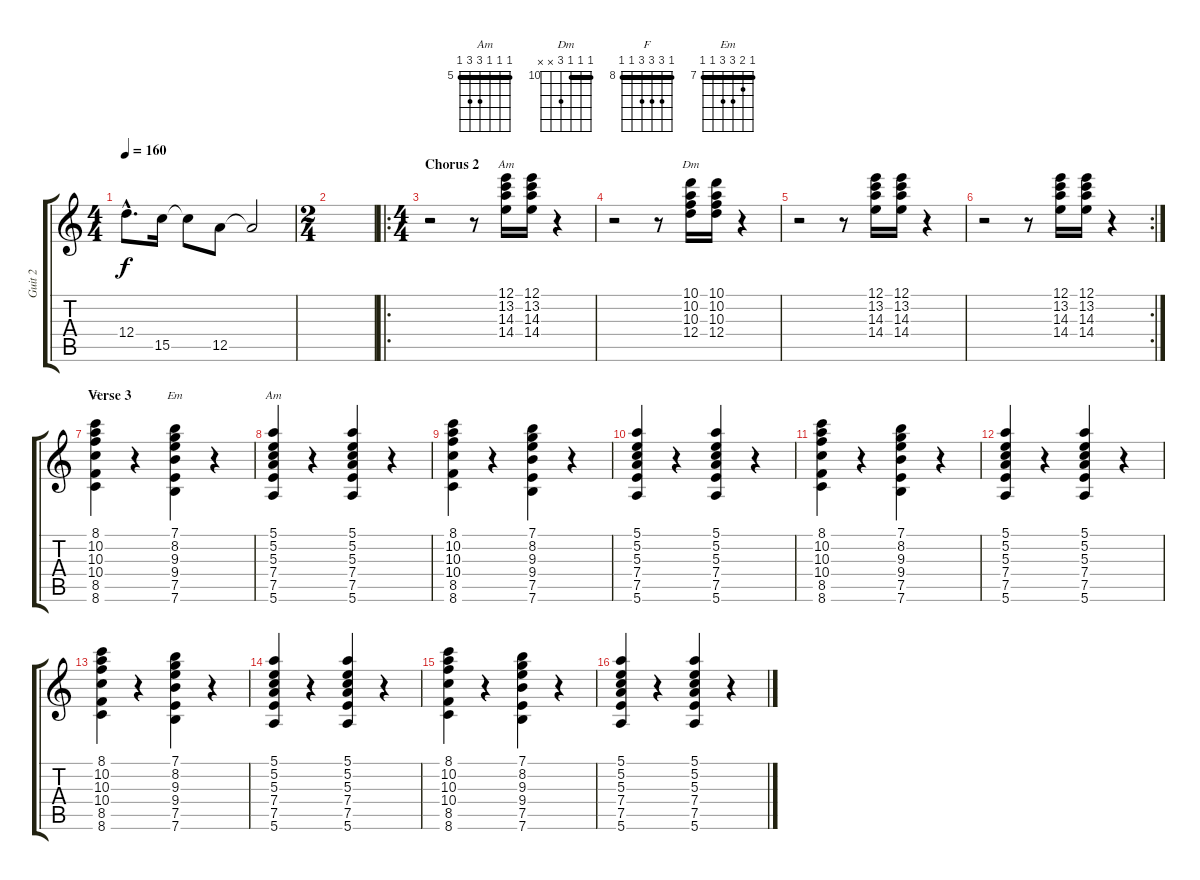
\track ("Guit 2" "Guit 2") {instrument electricguitarmuted}
\staff {score tabs}
\tuning (E4 B3 G3 D3 A2 E2) {hide}
\chord ("Am" 12 13 14 14 x x) {firstfret 12}
\chord ("Dm" 10 10 10 12 x x) {firstfret 10 barre 10}
\chord ("F" 8 10 10 10 8 8) {firstfret 8 barre 8}
\chord ("Em" 7 8 9 9 7 7) {firstfret 7 barre 7}
\chord ("Am" 5 5 5 7 7 5) {firstfret 5 barre 5}
\ts (4 4)
\tempo 160
\clef g2
\ks c
12.4{hac}.8{d dy f} 15.5.16 15.5{t}.8 12.5.8 12.5{t}.2 |
\ts (2 4)
|
\ro
\ts (4 4)
\section ("" "Chorus 2")
r.2 r.8 (12.1 13.2 14.3 14.4).16{ch "Am"} (12.1 13.2 14.3 14.4).16 r.4 |
r.2 r.8 (10.1 10.2 10.3 12.4).16{ch "Dm"} (10.1 10.2 10.3 12.4).16 r.4 |
r.2 r.8 (12.1 13.2 14.3 14.4).16 (12.1 13.2 14.3 14.4).16 r.4 |
\rc 2
r.2 r.8 (12.1 13.2 14.3 14.4).16 (12.1 13.2 14.3 14.4).16 r.4 |
\section ("" "Verse 3")
(8.1 10.2 10.3 10.4 8.5 8.6).4{ch "F"} r.4 (7.1 8.2 9.3 9.4 7.5 7.6).4{ch "Em"} r.4 |
(5.1 5.2 5.3 7.4 7.5 5.6).4{ch "Am"} r.4 (5.1 5.2 5.3 7.4 7.5 5.6).4 r.4 |
(8.1 10.2 10.3 10.4 8.5 8.6).4 r.4 (7.1 8.2 9.3 9.4 7.5 7.6).4 r.4 |
(5.1 5.2 5.3 7.4 7.5 5.6).4 r.4 (5.1 5.2 5.3 7.4 7.5 5.6).4 r.4 |
(8.1 10.2 10.3 10.4 8.5 8.6).4 r.4 (7.1 8.2 9.3 9.4 7.5 7.6).4 r.4 |
(5.1 5.2 5.3 7.4 7.5 5.6).4 r.4 (5.1 5.2 5.3 7.4 7.5 5.6).4 r.4 |
(8.1 10.2 10.3 10.4 8.5 8.6).4 r.4 (7.1 8.2 9.3 9.4 7.5 7.6).4 r.4 |
(5.1 5.2 5.3 7.4 7.5 5.6).4 r.4 (5.1 5.2 5.3 7.4 7.5 5.6).4 r.4 |
(8.1 10.2 10.3 10.4 8.5 8.6).4 r.4 (7.1 8.2 9.3 9.4 7.5 7.6).4 r.4 |
(5.1 5.2 5.3 7.4 7.5 5.6).4 r.4 (5.1 5.2 5.3 7.4 7.5 5.6).4 r.4
